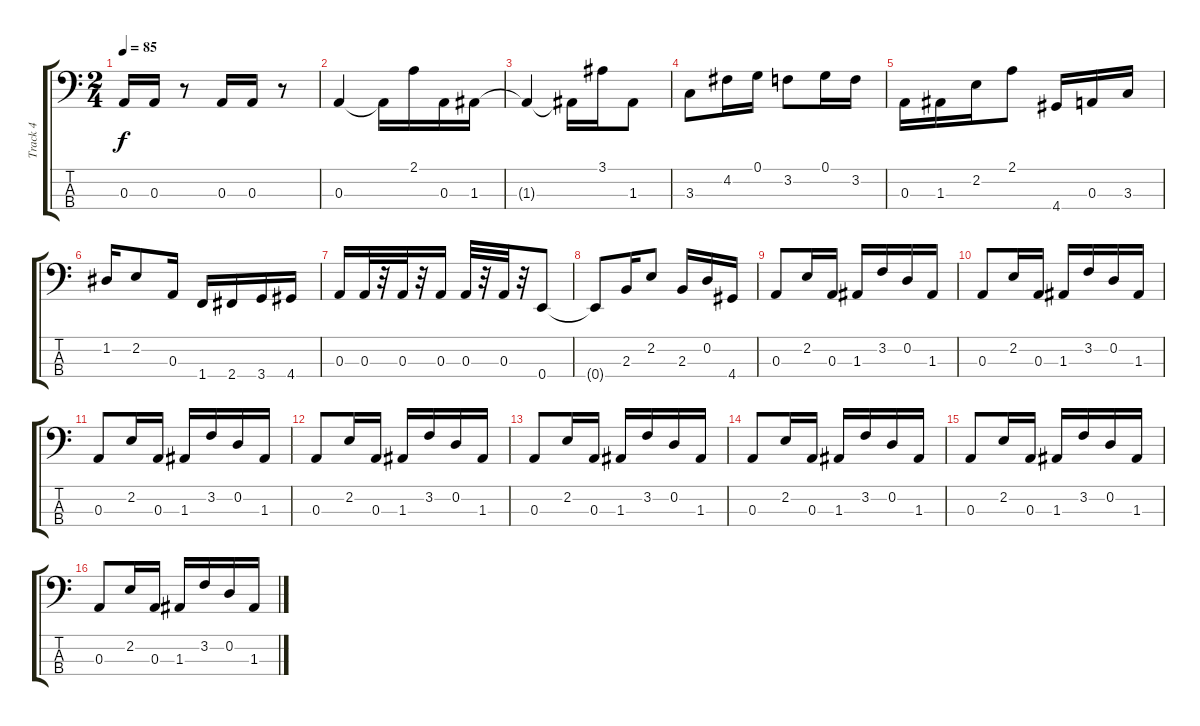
\track ("Track 4" "Track 4") {instrument electricbasspick}
\staff {score tabs}
\tuning (G2 D2 A1 E1) {hide}
\ts (2 4)
\tempo 85
\clef f4
\ks c
0.3.16{dy f} 0.3.16 r.8 0.3.16 0.3.16 r.8 |
0.3.4 0.3{t}.16 2.1.16 0.3.16 1.3.16 |
1.3{t}.4 1.3{t}.16 3.1.16 1.3.8 |
3.3.8 4.2.16 0.1.16 3.2.8 0.1.16 3.2.16 |
0.3.16 1.3.16 2.2.16 2.1.8 4.4.16 0.3.16 3.3.16 |
1.2.16 2.2.8 0.3.16 1.4.16 2.4.16 3.4.16 4.4.16 |
0.3.16 0.3.32 r.32 0.3.32 r.32 0.3.16 0.3.32 r.32 0.3.32 r.32 0.4.8 |
0.4{t}.8 2.3.16 2.2.8 2.3.16 0.2.16 4.4.16 |
0.3.8 2.2.16 0.3.16 1.3.16 3.2.16 0.2.16 1.3.16 |
0.3.8 2.2.16 0.3.16 1.3.16 3.2.16 0.2.16 1.3.16 |
0.3.8 2.2.16 0.3.16 1.3.16 3.2.16 0.2.16 1.3.16 |
0.3.8 2.2.16 0.3.16 1.3.16 3.2.16 0.2.16 1.3.16 |
0.3.8 2.2.16 0.3.16 1.3.16 3.2.16 0.2.16 1.3.16 |
0.3.8 2.2.16 0.3.16 1.3.16 3.2.16 0.2.16 1.3.16 |
0.3.8 2.2.16 0.3.16 1.3.16 3.2.16 0.2.16 1.3.16 |
0.3.8 2.2.16 0.3.16 1.3.16 3.2.16 0.2.16 1.3.16
